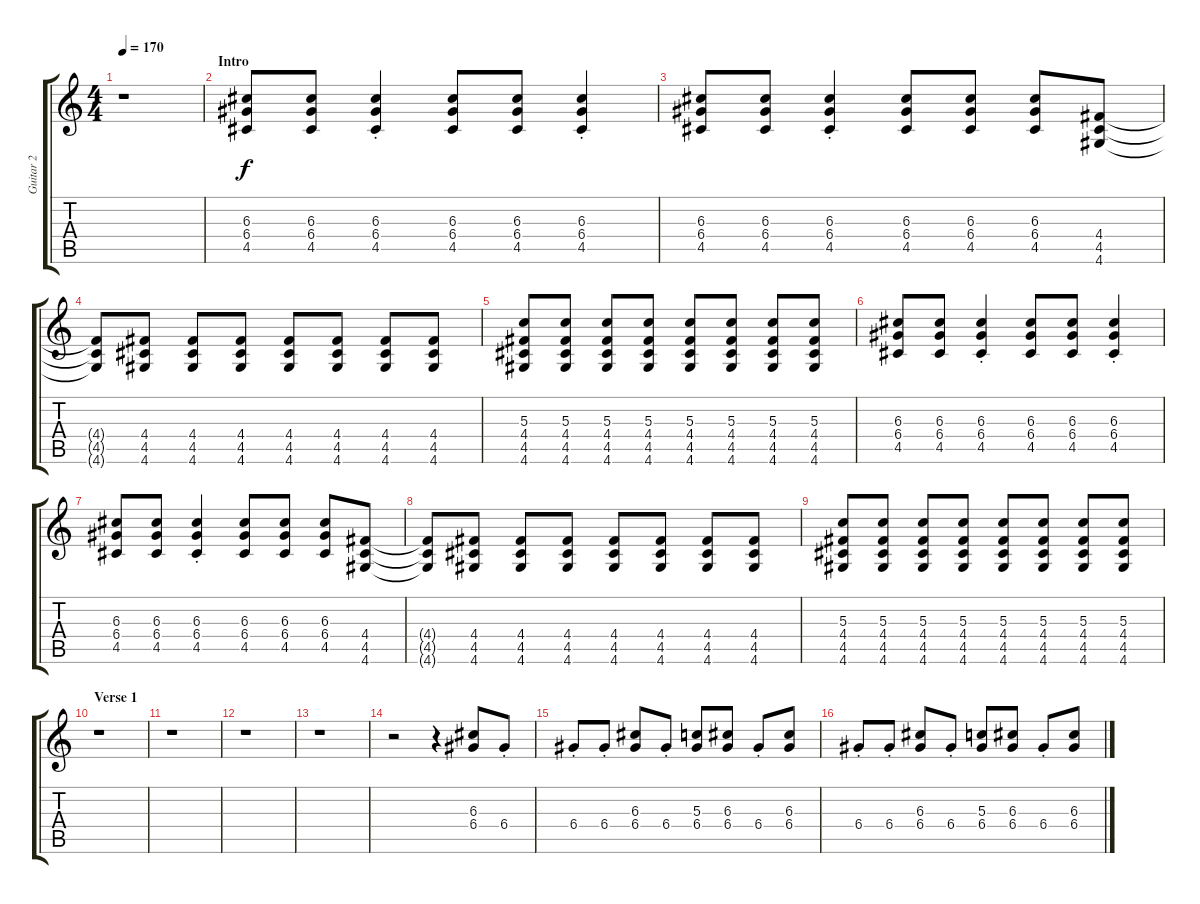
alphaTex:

\track ("Guitar 2" "Guitar 2") {instrument electricguitarclean}
\staff {score tabs}
\tuning (E4 B3 G3 D3 A2 E2) {hide}
\ts (4 4)
\tempo 170
\clef g2
\ks c
r.1{dy f instrument electricguitarclean} |
\section ("" "Intro")
(6.3 6.4 4.5).8 (6.3 6.4 4.5).8 (6.3{st} 6.4{st} 4.5{st}).4 (6.3 6.4 4.5).8 (6.3 6.4 4.5).8 (6.3{st} 6.4{st} 4.5{st}).4 |
(6.3 6.4 4.5).8 (6.3 6.4 4.5).8 (6.3{st} 6.4{st} 4.5{st}).4 (6.3 6.4 4.5).8 (6.3 6.4 4.5).8 (6.3 6.4 4.5).8 (4.4 4.5 4.6).8 |
(4.4{t} 4.5{t} 4.6{t}).8 (4.4 4.5 4.6).8 (4.4 4.5 4.6).8 (4.4 4.5 4.6).8 (4.4 4.5 4.6).8 (4.4 4.5 4.6).8 (4.4 4.5 4.6).8 (4.4 4.5 4.6).8 |
(5.3 4.4 4.5 4.6).8 (5.3 4.4 4.5 4.6).8 (5.3 4.4 4.5 4.6).8 (5.3 4.4 4.5 4.6).8 (5.3 4.4 4.5 4.6).8 (5.3 4.4 4.5 4.6).8 (5.3 4.4 4.5 4.6).8 (5.3 4.4 4.5 4.6).8 |
(6.3 6.4 4.5).8 (6.3 6.4 4.5).8 (6.3{st} 6.4{st} 4.5{st}).4 (6.3 6.4 4.5).8 (6.3 6.4 4.5).8 (6.3{st} 6.4{st} 4.5{st}).4 |
(6.3 6.4 4.5).8 (6.3 6.4 4.5).8 (6.3{st} 6.4{st} 4.5{st}).4 (6.3 6.4 4.5).8 (6.3 6.4 4.5).8 (6.3 6.4 4.5).8 (4.4 4.5 4.6).8 |
(4.4{t} 4.5{t} 4.6{t}).8 (4.4 4.5 4.6).8 (4.4 4.5 4.6).8 (4.4 4.5 4.6).8 (4.4 4.5 4.6).8 (4.4 4.5 4.6).8 (4.4 4.5 4.6).8 (4.4 4.5 4.6).8 |
(5.3 4.4 4.5 4.6).8 (5.3 4.4 4.5 4.6).8 (5.3 4.4 4.5 4.6).8 (5.3 4.4 4.5 4.6).8 (5.3 4.4 4.5 4.6).8 (5.3 4.4 4.5 4.6).8 (5.3 4.4 4.5 4.6).8 (5.3 4.4 4.5 4.6).8 |
\section ("" "Verse 1")
r.1 |
r.1 |
r.1 |
r.1 |
r.2 r.4 (6.3 6.4).8 6.4{st}.8 |
6.4{st}.8 6.4{st}.8 (6.3 6.4).8 6.4{st}.8 (5.3 6.4).8 (6.3 6.4).8 6.4{st}.8 (6.3 6.4).8 |
6.4{st}.8 6.4{st}.8 (6.3 6.4).8 6.4{st}.8 (5.3 6.4).8 (6.3 6.4).8 6.4{st}.8 (6.3 6.4).8
